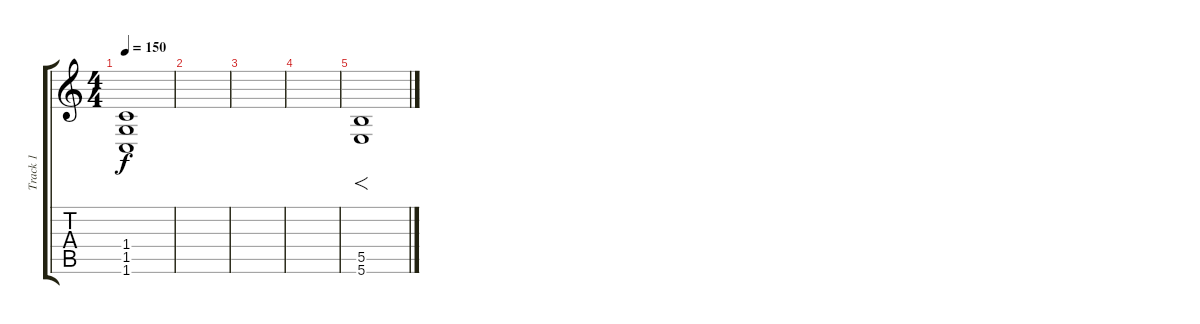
\track ("Track 1" "Track 1") {instrument distortionguitar}
\staff {score tabs}
\tuning (Db4 Ab3 E3 B2 Gb2 B1) {hide}
\ts (4 4)
\tempo 150
\clef g2
\ks c
(1.4{t} 1.5{t} 1.6{t}).1{dy f} |
|
|
|
(5.5 5.6).1{f}
